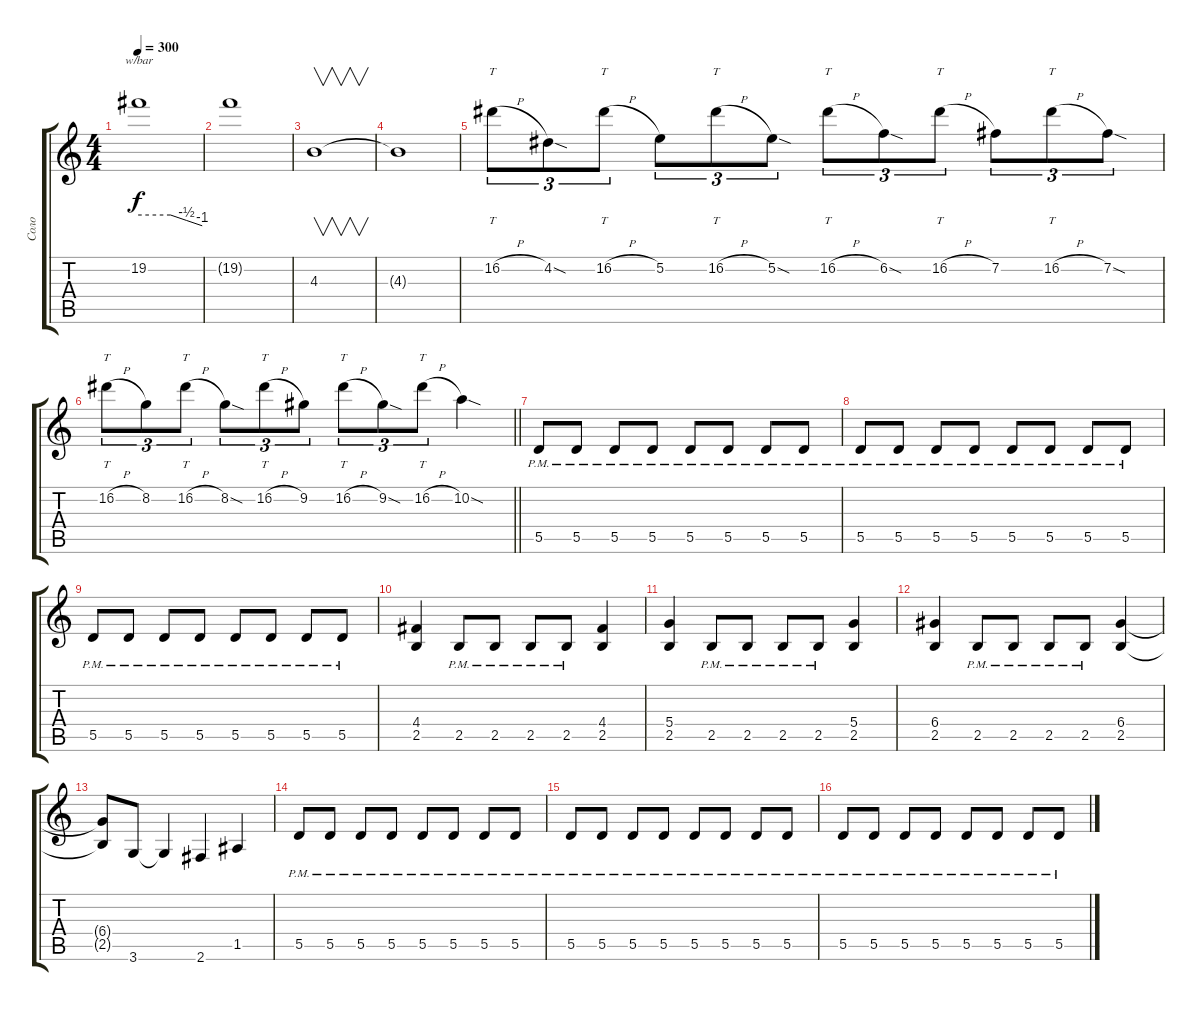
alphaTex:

\track ("Соло" "Соло") {instrument distortionguitar}
\staff {score tabs}
\tuning (E4 B3 G3 D3 A2 E2) {hide}
\ts (4 4)
\tempo 300
\clef g2
\ks c
19.2.1{tbe (custom default 0 0 30 0 45 -2 60 -4) dy f} |
19.2{t}.1 |
4.3.1{v} |
4.3{t}.1 |
16.2{h}.8{tt tu (3 2)} 4.2{sod}.8{tu (3 2)} 16.2{h}.8{tt tu (3 2)} 5.2.8{tu (3 2)} 16.2{h}.8{tt tu (3 2)} 5.2{sod}.8{tu (3 2)} 16.2{h}.8{tt tu (3 2)} 6.2{sod}.8{tu (3 2)} 16.2{h}.8{tt tu (3 2)} 7.2.8{tu (3 2)} 16.2{h}.8{tt tu (3 2)} 7.2{sod}.8{tu (3 2)} |
\barLineRight lightlight
16.2{h}.8{tt tu (3 2)} 8.2.8{tu (3 2)} 16.2{h}.8{tt tu (3 2)} 8.2{sod}.8{tu (3 2)} 16.2{h}.8{tt tu (3 2)} 9.2.8{tu (3 2)} 16.2{h}.8{tt tu (3 2)} 9.2{sod}.8{tu (3 2)} 16.2{h}.8{tt tu (3 2)} 10.2{sod}.4 |
5.5{pm}.8 5.5{pm}.8 5.5{pm}.8 5.5{pm}.8 5.5{pm}.8 5.5{pm}.8 5.5{pm}.8 5.5{pm}.8 |
5.5{pm}.8 5.5{pm}.8 5.5{pm}.8 5.5{pm}.8 5.5{pm}.8 5.5{pm}.8 5.5{pm}.8 5.5{pm}.8 |
5.5{pm}.8 5.5{pm}.8 5.5{pm}.8 5.5{pm}.8 5.5{pm}.8 5.5{pm}.8 5.5{pm}.8 5.5{pm}.8 |
(4.4 2.5).4 2.5{pm}.8 2.5{pm}.8 2.5{pm}.8 2.5{pm}.8 (4.4 2.5).4 |
(5.4 2.5).4 2.5{pm}.8 2.5{pm}.8 2.5{pm}.8 2.5{pm}.8 (5.4 2.5).4 |
(6.4 2.5).4 2.5{pm}.8 2.5{pm}.8 2.5{pm}.8 2.5{pm}.8 (6.4 2.5).4 |
(6.4{t} 2.5{t}).8 3.6.8 3.6{t}.4 2.6.4 1.5.4 |
5.5{pm}.8 5.5{pm}.8 5.5{pm}.8 5.5{pm}.8 5.5{pm}.8 5.5{pm}.8 5.5{pm}.8 5.5{pm}.8 |
5.5{pm}.8 5.5{pm}.8 5.5{pm}.8 5.5{pm}.8 5.5{pm}.8 5.5{pm}.8 5.5{pm}.8 5.5{pm}.8 |
5.5{pm}.8 5.5{pm}.8 5.5{pm}.8 5.5{pm}.8 5.5{pm}.8 5.5{pm}.8 5.5{pm}.8 5.5{pm}.8
